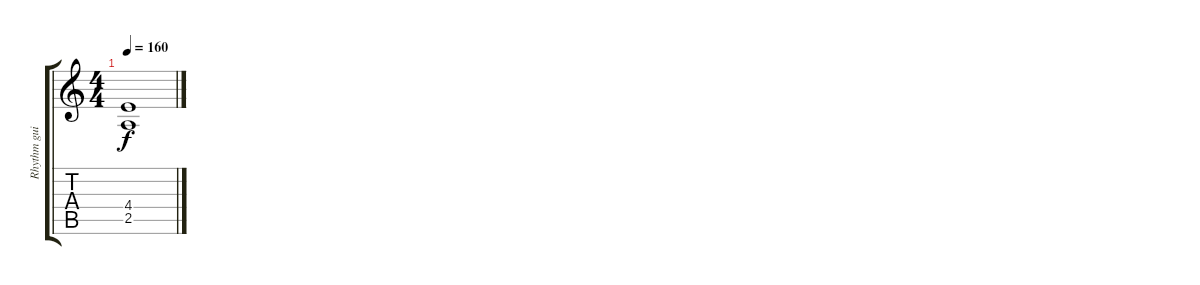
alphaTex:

\track ("Rhythm guitar" "Rhythm gui") {instrument overdrivenguitar}
\staff {score tabs}
\tuning (D4 A3 F3 C3 G2 C2) {hide}
\ts (4 4)
\tempo 160
\clef g2
\ks c
(4.4{t} 2.5{t}).1{dy f}
